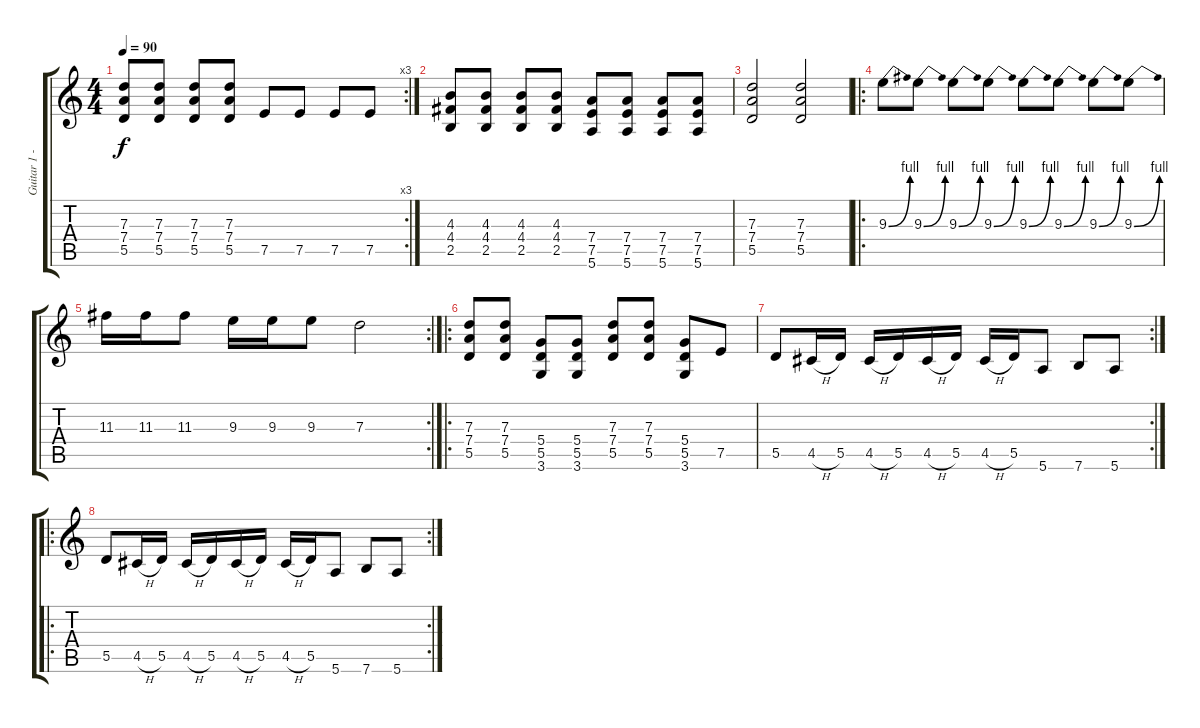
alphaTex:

\track ("Guitar 1 - Erik" "Guitar 1 -") {instrument distortionguitar}
\staff {score tabs}
\tuning (E4 B3 G3 D3 A2 E2) {hide}
\rc 3
\ts (4 4)
\tempo 90
\clef g2
\ks c
(7.3 7.4 5.5).8{dy f} (7.3 7.4 5.5).8 (7.3 7.4 5.5).8 (7.3 7.4 5.5).8 7.5.8 7.5.8 7.5.8 7.5.8 |
(4.3 4.4 2.5).8 (4.3 4.4 2.5).8 (4.3 4.4 2.5).8 (4.3 4.4 2.5).8 (7.4 7.5 5.6).8 (7.4 7.5 5.6).8 (7.4 7.5 5.6).8 (7.4 7.5 5.6).8 |
(7.3 7.4 5.5).2 (7.3 7.4 5.5).2 |
\ro
9.3{be (bend 0 0 60 4)}.8{volume 16} 9.3{be (bend 0 0 60 4)}.8 9.3{be (bend 0 0 60 4)}.8 9.3{be (bend 0 0 60 4)}.8 9.3{be (bend 0 0 60 4)}.8 9.3{be (bend 0 0 60 4)}.8 9.3{be (bend 0 0 60 4)}.8 9.3{be (bend 0 0 60 4)}.8 |
\rc 2
11.3.16 11.3.16 11.3.8 9.3.16 9.3.16 9.3.8 7.3.2 |
\ro
(7.3 7.4 5.5).8{volume 13} (7.3 7.4 5.5).8 (5.4 5.5 3.6).8 (5.4 5.5 3.6).8 (7.3 7.4 5.5).8 (7.3 7.4 5.5).8 (5.4 5.5 3.6).8 7.5.8 |
\rc 2
5.5.8 4.5{h}.16 5.5.16 4.5{h}.16 5.5.16 4.5{h}.16 5.5.16 4.5{h}.16 5.5.16 5.6.8 7.6.8 5.6.8 |
\ro
\rc 2
5.5.8 4.5{h}.16 5.5.16 4.5{h}.16 5.5.16 4.5{h}.16 5.5.16 4.5{h}.16 5.5.16 5.6.8 7.6.8 5.6.8
